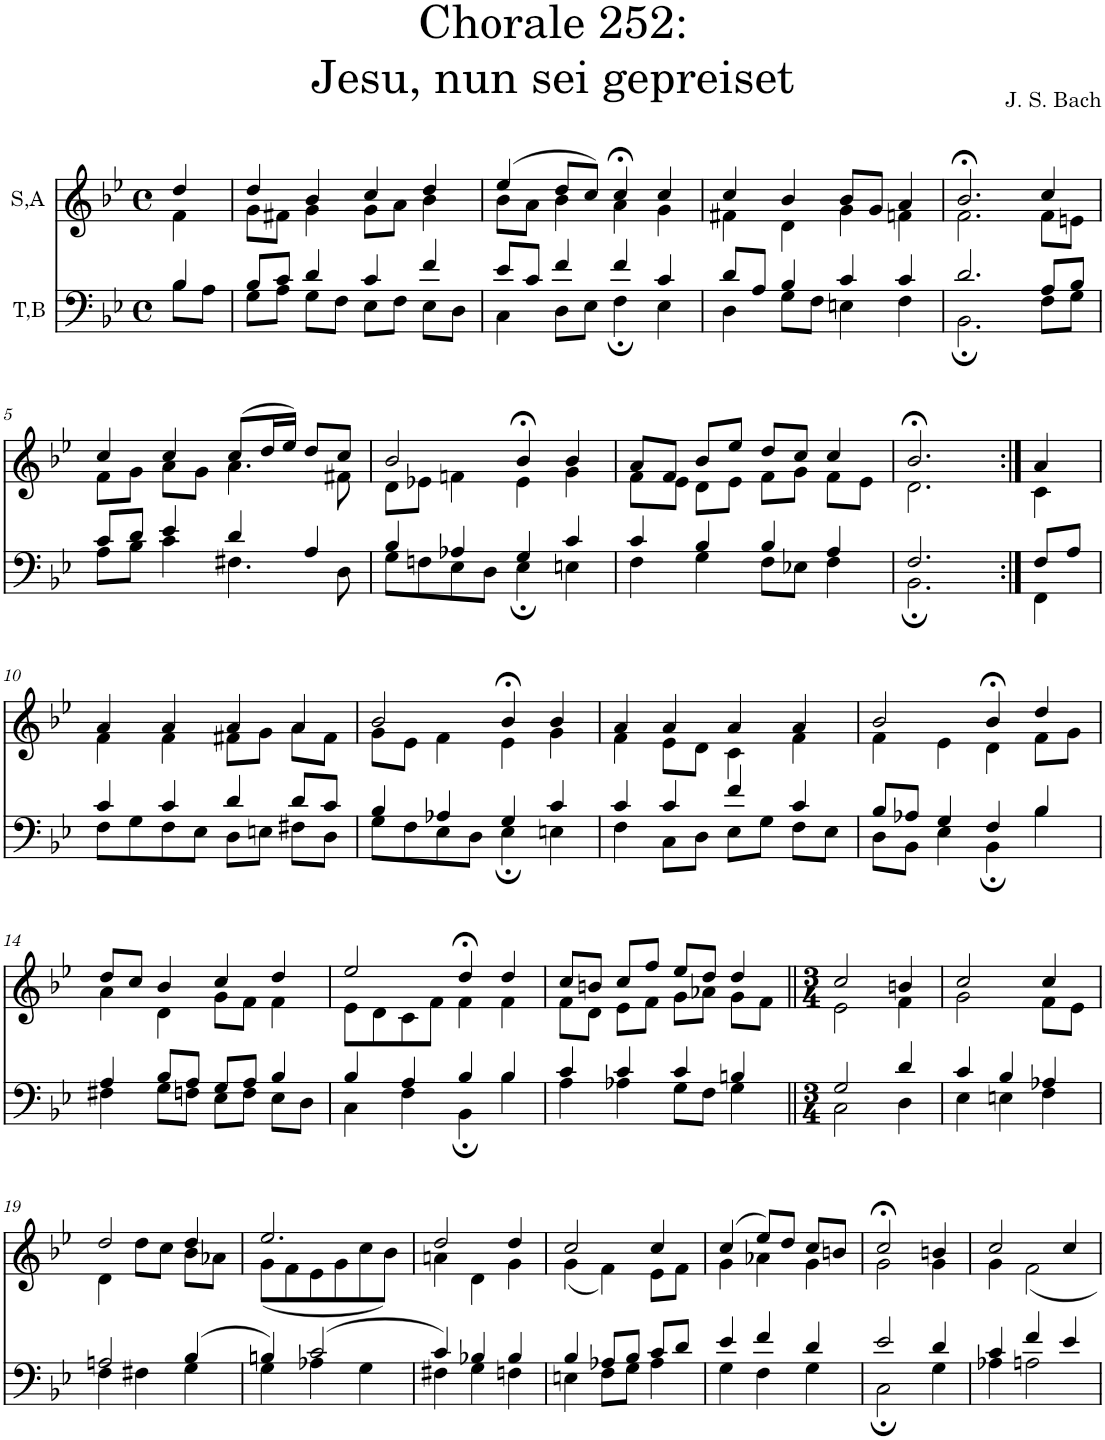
**kern	**kern
*part2	*part1
*staff2	*staff1
*I"T,B	*I"S,A
*clefF4	*clefG2
*k[b-e-]	*k[b-e-]
*M4/4	*M4/4
*met(c)	*met(c)
=	=
*^	*^
4B-/	8B-\L	4dd/	4f\
.	8A\J	.	.
=1	=1	=1	=1
8B-/L	8G\L	4dd/	8g\L
8c/J	8A\J	.	8f#X\J
4d/	8G\L	4b-/	4g\
.	8F\J	.	.
4c/	8E-\L	4cc/	8g\L
.	8F\J	.	8a\J
4f/	8E-\L	4dd/	4b-\
.	8D\J	.	.
=2	=2	=2	=2
8e-/L	4C\	(>4ee-/	8b-\L
8c/J	.	.	8a\J
4f/	8D\L	8dd/L	4b-\
.	8E-\J	8cc/J)	.
4f/	4F;\	4cc;</	4a\
4c/	4E-\	4cc/	4g\
=3	=3	=3	=3
8d/L	4D\	4cc/	4f#X\
8A/J	.	.	.
4B-/	8G\L	4b-/	4d\
.	8F\J	.	.
4c/	4En\	8b-/L	4g\
.	.	8g/J	.
4c/	4F\	4a/	4fn\
=4	=4	=4	=4
2.d/	2.BB-;\	2.b-;</	2.f\
8A/L	8F\L	4cc/	8f\L
8B-/J	8G\J	.	8en\J
!!LO:LB:g=z	!!
=5	=5	=5	=5
8c/L	8A\L	4cc/	8f\L
8d/J	8B-\J	.	8g\J
4e-/	4c\	4cc/	8a\L
.	.	.	8g\J
4d/	4.F#X\	(>8cc/L	4.a\
.	.	16dd/L	.
.	.	16ee-/JJ)	.
4A/	.	8dd/L	.
.	8D\	8cc/J	8f#X\
=6	=6	=6	=6
4B-/	8G\L	2b-/	8d\L
.	8Fn\	.	8e-X\J
4A-X/	8E-\	.	4fn\
.	8D\J	.	.
4G/	4E-;\	4b-;</	4e-\
4c/	4En\	4b-/	4g\
=7	=7	=7	=7
4c/	4F\	8a/L	8f\L
.	.	8f/J	8e-\J
4B-/	4G\	8b-/L	8d\L
.	.	8ee-/J	8e-\J
4B-/	8F\L	8dd/L	8f\L
.	8E-X\J	8cc/J	8g\J
4A/	4F\	4cc/	8f\L
.	.	.	8e-\J
=163	=163	=163	=163
2.F/	2.BB-;\	2.b-;</	2.d\
=164:|!	=164:|!	=164:|!	=164:|!
8F/L	4FF\	4a/	4c\
8A/J	.	.	.
!!LO:LB:g=z	!!
=10	=10	=10	=10
4c/	8F\L	4a/	4f\
.	8G\	.	.
4c/	8F\	4a/	4f\
.	8E-\J	.	.
4d/	8D\L	4a/	8f#X\L
.	8En\J	.	8g\J
8d/L	8F#X\L	4a/	8a\L
8c/J	8D\J	.	8f#\J
=11	=11	=11	=11
4B-/	8G\L	2b-/	8g\L
.	8F\	.	8e-\J
4A-X/	8E-\	.	4f\
.	8D\J	.	.
4G/	4E-;\	4b-;</	4e-\
4c/	4En\	4b-/	4g\
=12	=12	=12	=12
4c/	4F\	4a/	4f\
4c/	8C\L	4a/	8e-\L
.	8D\J	.	8d\J
4f/	8E-\L	4a/	4c\
.	8G\J	.	.
4c/	8F\L	4a/	4f\
.	8E-\J	.	.
=13	=13	=13	=13
8B-/L	8D\L	2b-/	4f\
8A-X/J	8BB-\J	.	.
4G/	4E-\	.	4e-\
4F/	4BB-;\	4b-;</	4d\
4B-/	4B-\	4dd/	8f\L
.	.	.	8g\J
!!LO:LB:g=z	!!
=14	=14	=14	=14
4A/	4F#X\	8dd/L	4a\
.	.	8cc/J	.
8B-/L	8G\L	4b-/	4d\
8A/J	8Fn\J	.	.
8G/L	8E-\L	4cc/	8g\L
8A/J	8F\J	.	8f\J
4B-/	8E-\L	4dd/	4f\
.	8D\J	.	.
=15	=15	=15	=15
4B-/	4C\	2ee-/	8e-\L
.	.	.	8d\
4A/	4F\	.	8c\
.	.	.	8f\J
4B-/	4BB-;\	4dd;</	4f\
4B-/	4B-\	4dd/	4f\
=16	=16	=16	=16
4c/	4A\	8cc/L	8f\L
.	.	8bn/J	8d\J
4c/	4A-X\	8cc/L	8e-\L
.	.	8ff/J	8f\J
4c/	8G\L	8ee-/L	8g\L
.	8F\J	8dd/J	8a-X\J
4Bn/	4G\	4dd/	8g\L
.	.	.	8f\J
=17||	=17||	=17||	=17||
*M3/4	*	*M3/4	*
2G/	2C\	2cc/	2e-\
4d/	4D\	4bn/	4f\
=18	=18	=18	=18
4c/	4E-\	2cc/	2g\
4B-/	4En\	.	.
4A-X/	4F\	4cc/	8f\L
.	.	.	8e-\J
!!LO:LB:g=z	!!
=19	=19	=19	=19
2An/	4F\	2dd/	4d\
.	4F#X\	.	8dd\L
.	.	.	8cc\J
(>4B-/	4G\	4dd/	8b-\L
.	.	.	8a-X\J
=20	=20	=20	=20
4Bn/)	4G\	2.ee-/	(<8g\L
.	.	.	8f\
(>2c/	4A-X\	.	8e-\
.	.	.	8g\
.	4G\	.	8cc\
.	.	.	8b-\J)
=21	=21	=21	=21
4c/)	4F#X\	2dd/	4an\
4B-X/	4G\	.	4d\
4B-/	4Fn\	4dd/	4g\
=22	=22	=22	=22
4B-/	4En\	2cc/	(<4g\
8A-X/L	8F\L	.	4f\)
8B-/J	8G\J	.	.
8c/L	4A-\	4cc/	8e-\L
8d/J	.	.	8f\J
=23	=23	=23	=23
4e-/	4G\	(>4cc/	4g\
4f/	4F\	8ee-/L)	4a-X\
.	.	8dd/J	.
4d/	4G\	8cc/L	4g\
.	.	8bn/J	.
=24	=24	=24	=24
2e-/	2C;\	2cc;</	2g\
4d/	4G\	4bn/	4g\
=25	=25	=25	=25
4c/	4A-X\	2cc/	4g\
4f/	2An\	.	2f\
4e-/	.	4cc/	.
*v	*v	*	*
*	*v	*v
=	=
*-	*-
